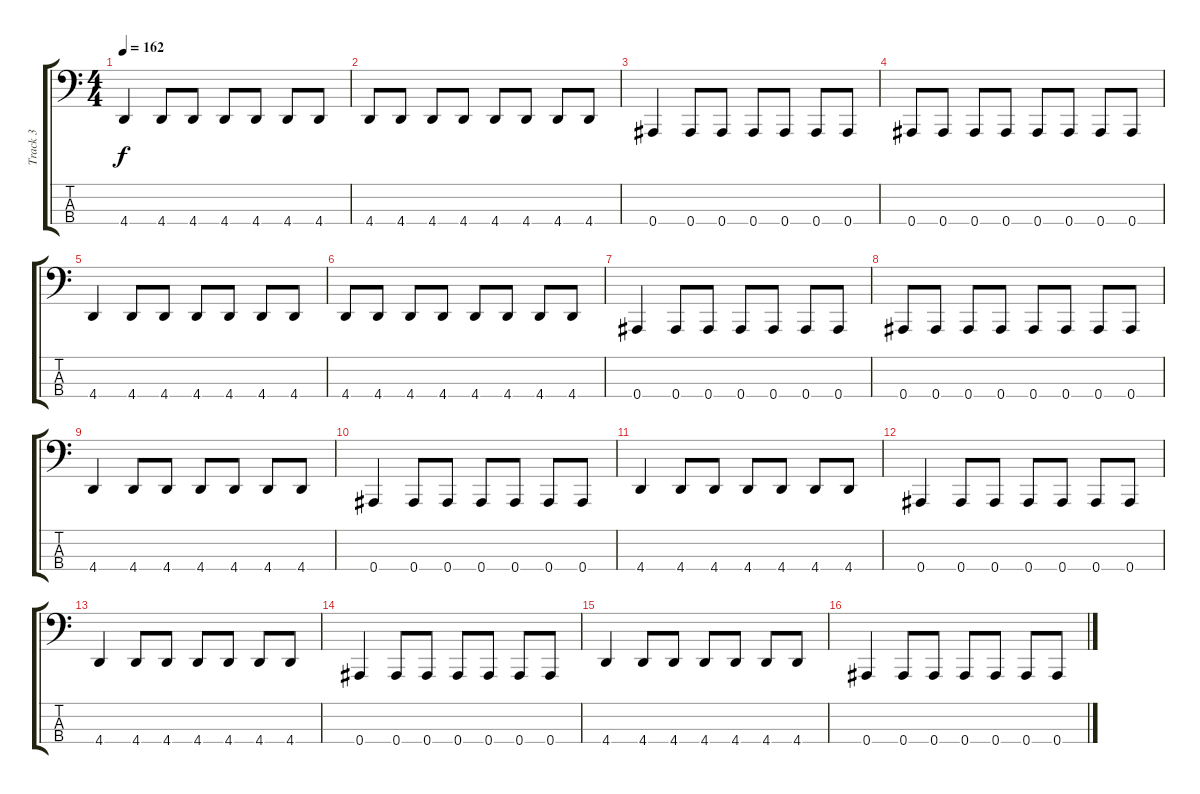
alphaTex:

\track ("Track 3" "Track 3") {instrument electricbassfinger}
\staff {score tabs}
\tuning (F2 Bb1 F1 Bb0) {hide}
\ts (4 4)
\tempo 162
\clef f4
\ks c
4.4.4{dy f} 4.4.8 4.4.8 4.4.8 4.4.8 4.4.8 4.4.8 |
4.4.8 4.4.8 4.4.8 4.4.8 4.4.8 4.4.8 4.4.8 4.4.8 |
0.4.4 0.4.8 0.4.8 0.4.8 0.4.8 0.4.8 0.4.8 |
0.4.8 0.4.8 0.4.8 0.4.8 0.4.8 0.4.8 0.4.8 0.4.8 |
4.4.4 4.4.8 4.4.8 4.4.8 4.4.8 4.4.8 4.4.8 |
4.4.8 4.4.8 4.4.8 4.4.8 4.4.8 4.4.8 4.4.8 4.4.8 |
0.4.4 0.4.8 0.4.8 0.4.8 0.4.8 0.4.8 0.4.8 |
0.4.8 0.4.8 0.4.8 0.4.8 0.4.8 0.4.8 0.4.8 0.4.8 |
4.4.4 4.4.8 4.4.8 4.4.8 4.4.8 4.4.8 4.4.8 |
0.4.4 0.4.8 0.4.8 0.4.8 0.4.8 0.4.8 0.4.8 |
4.4.4 4.4.8 4.4.8 4.4.8 4.4.8 4.4.8 4.4.8 |
0.4.4 0.4.8 0.4.8 0.4.8 0.4.8 0.4.8 0.4.8 |
4.4.4 4.4.8 4.4.8 4.4.8 4.4.8 4.4.8 4.4.8 |
0.4.4 0.4.8 0.4.8 0.4.8 0.4.8 0.4.8 0.4.8 |
4.4.4 4.4.8 4.4.8 4.4.8 4.4.8 4.4.8 4.4.8 |
0.4.4 0.4.8 0.4.8 0.4.8 0.4.8 0.4.8 0.4.8
